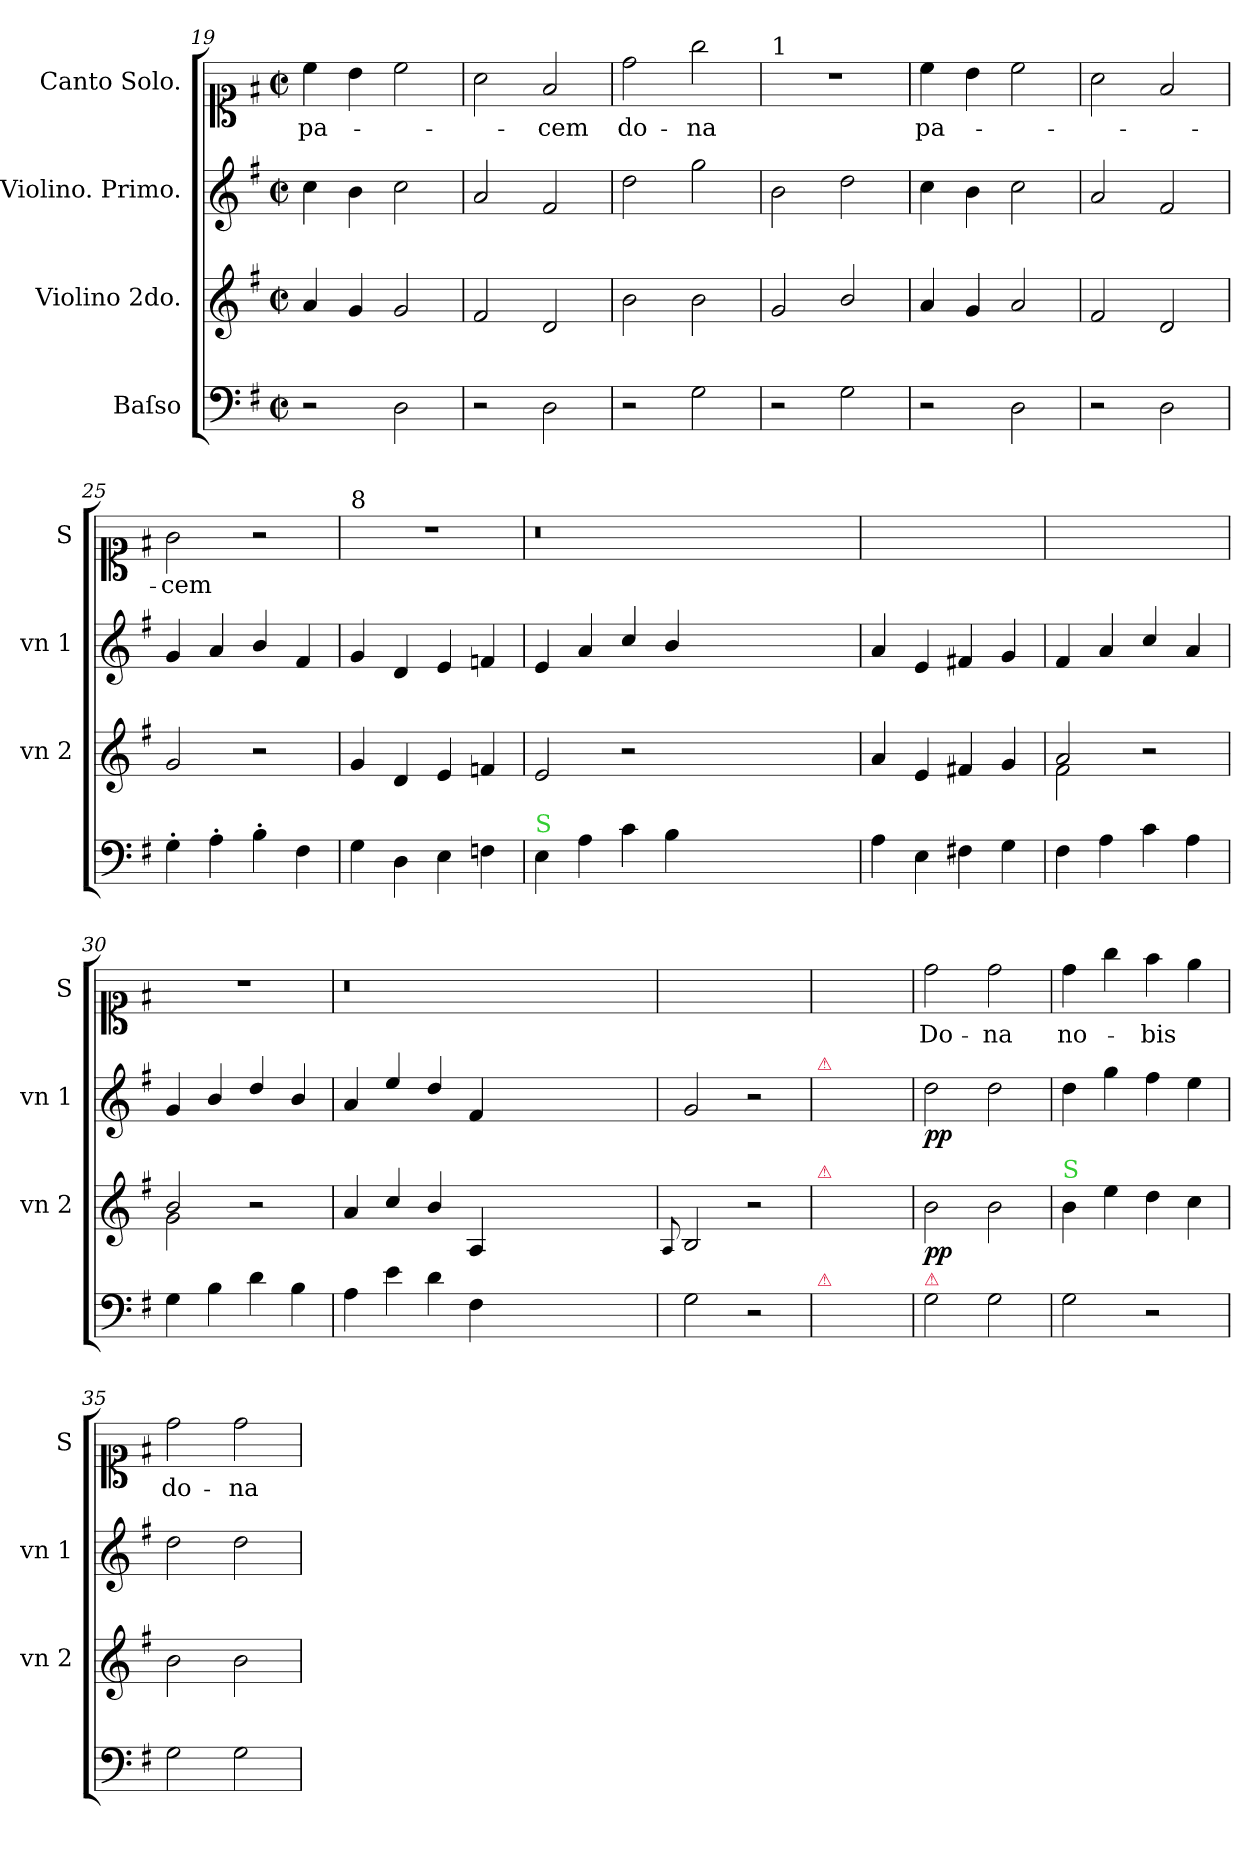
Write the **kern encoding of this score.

**kern	**dynam	**kern	**dynam	**kern	**dynam	**kern	**text
*part4	*part4	*part3	*part3	*part2	*part2	*part1	*part1
*staff4	*staff4	*staff3	*staff3	*staff2	*staff2	*staff1	*staff1
*I"Baſso	*	*I"Violino 2do.	*	*I"Violino. Primo.	*	*I"Canto Solo.	*
*	*	*I'vn 2	*	*I'vn 1	*	*I'S	*
*clefF4	*	*clefG2	*	*clefG2	*	*clefC1	*
*k[f#]	*	*k[f#]	*	*k[f#]	*	*k[f#]	*
*G:	*	*G:	*	*G:	*	*G:	*
*M2/2	*	*M2/2	*	*M2/2	*	*M2/2	*
*met(c|)	*	*met(c|)	*	*met(c|)	*	*met(c|)	*
=19	=19	=19	=19	=19	=19	=19	=19
2r	.	4a/	.	4cc\	.	4cc\	pa-
.	.	4g/	.	4b\	.	4b\	.
2D\	.	2g/	.	2cc\	.	2cc\	.
=20	=20	=20	=20	=20	=20	=20	=20
2r	.	2f#/	.	2a/	.	2a\	.
2D\	.	2d/	.	2f#/	.	2f#/	-cem
=21	=21	=21	=21	=21	=21	=21	=21
2r	.	2b\	.	2dd\	.	2dd\	do-
2G\	.	2b\	.	2gg\	.	2gg\	-na
=22	=22	=22	=22	=22	=22	=22	=22
!	!	!	!	!	!	!LO:TX:a:t=1	!
2r	.	2g/	.	2b\	.	1r	.
2G\	.	2b/	.	2dd\	.	.	.
=23	=23	=23	=23	=23	=23	=23	=23
2r	.	4a/	.	4cc\	.	4cc\	pa-
.	.	4g/	.	4b\	.	4b\	.
2D\	.	2a/	.	2cc\	.	2cc\	.
=24	=24	=24	=24	=24	=24	=24	=24
2r	.	2f#/	.	2a/	.	2a\	.
2D\	.	2d/	.	2f#/	.	2f#/	.
=25	=25	=25	=25	=25	=25	=25	=25
!	!LO:DY:b	!	!	!	!LO:DY:b	!	!
4G'\	forte.	2g/	.	4g/	for.	2g\	-cem
4A'\	.	.	.	4a/	.	.	.
4B'\	.	2r	.	4b/	.	2r	.
4F#\	.	.	.	4f#/	.	.	.
=26	=26	=26	=26	=26	=26	=26	=26
!	!	!	!	!	!	!LO:TX:a:t=8	!
4G\	.	4g/	.	4g/	.	1r	.
4D\	.	4d/	.	4d/	.	.	.
4E\	.	4e/	.	4e/	.	.	.
4Fn\	.	4fn/	.	4fn/	.	.	.
=27	=27	=27	=27	=27	=27	=27	=27
!LO:TX:a:color=limegreen:t=S	!	!	!	!	!	!	!
4E\	.	2e/	.	4e/	.	0.r	.
4A\	.	.	.	4a/	.	.	.
4c\	.	2r	.	4cc/	.	.	.
4B\	.	.	.	4b/	.	.	.
0ryy	.	0ryy	.	0ryy	.	.	.
=28	=28	=28	=28	=28	=28	=28	=28
4A\	.	4a/	.	4a/	.	1ryy	.
4E\	.	4e/	.	4e/	.	.	.
4F#X\	.	4f#X/	.	4f#X/	.	.	.
4G\	.	4g/	.	4g/	.	.	.
=29	=29	=29	=29	=29	=29	=29	=29
*	*	*^	*	*	*	*	*
4F#\	.	2a/	2f#\	.	4f#/	.	1ryy	.
4A\	.	.	.	.	4a/	.	.	.
4c\	.	2r	2ryy	.	4cc/	.	.	.
4A\	.	.	.	.	4a/	.	.	.
=30	=30	=30	=30	=30	=30	=30	=30	=30
4G\	.	2b/	2g\	.	4g/	.	1r	.
4B\	.	.	.	.	4b/	.	.	.
4d\	.	2r	2ryy	.	4dd/	.	.	.
4B\	.	.	.	.	4b/	.	.	.
*	*	*v	*v	*	*	*	*	*
=31	=31	=31	=31	=31	=31	=31	=31
4A\	.	4a/	.	4a/	.	0.r	.
4e\	.	4cc/	.	4ee/	.	.	.
4d\	.	4b/	.	4dd/	.	.	.
4F#\	.	4A/	.	4f#/	.	.	.
0ryy	.	0ryy	.	0ryy	.	.	.
=32	=32	=32	=32	=32	=32	=32	=32
.	.	8qqA/	.	.	.	.	.
2G\	.	2B/	.	2g/	.	1ryy	.
2r	.	2r	.	2r	.	.	.
=	=	=	=	=	=	=	=
!	!	!	!	!LO:TX:a:color=crimson:t=⚠	!	!	!
!	!	!LO:TX:a:color=crimson:t=⚠	!	!	!	!	!
!LO:TX:a:color=crimson:t=⚠	!	!	!	!	!	!	!
1ryy	.	1ryy	.	1ryy	.	1ryy	.
=33	=33	=33	=33	=33	=33	=33	=33
!LO:TX:a:color=crimson:t=⚠	!	!	!	!	!	!	!
!	!	!	!LO:DY:b	!	!LO:DY:b	!	!
2G\	.	2b\	pp.	2dd\	pp.	2dd\	Do-
2G\	.	2b\	.	2dd\	.	2dd\	-na
=34	=34	=34	=34	=34	=34	=34	=34
!	!	!LO:TX:a:color=limegreen:t=S	!	!	!	!	!
2G\	.	4b\	.	4dd\	.	4dd\	no-
.	.	4ee\	.	4gg\	.	4gg\	.
2r	.	4dd\	.	4ff#\	.	4ff#\	-bis
.	.	4cc\	.	4ee\	.	4ee\	.
=35	=35	=35	=35	=35	=35	=35	=35
2G\	.	2b\	.	2dd\	.	2dd\	do-
2G\	.	2b\	.	2dd\	.	2dd\	-na
=	=	=	=	=	=	=	=
*-	*-	*-	*-	*-	*-	*-	*-
